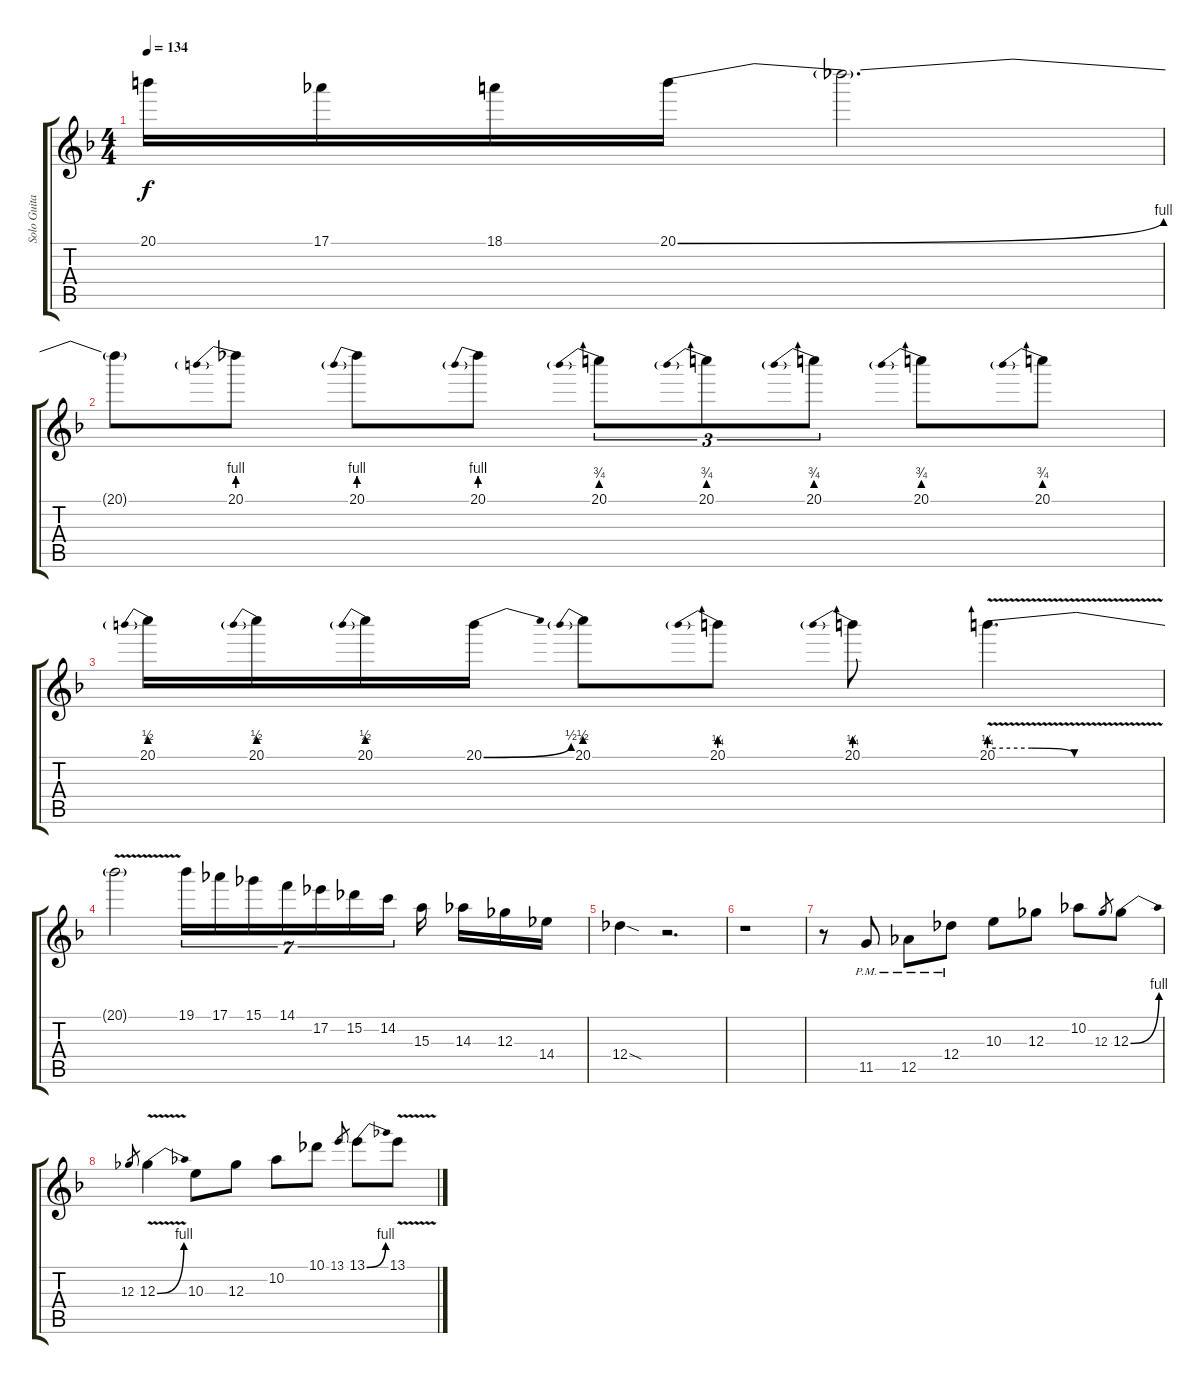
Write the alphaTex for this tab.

\track ("Solo Guitar" "Solo Guita") {instrument distortionguitar}
\staff {score tabs}
\tuning (Eb4 Bb3 Gb3 Db3 Ab2 Db2) {hide}
\ts (4 4)
\tempo 134
\clef g2
\ks f
20.1.16{dy f} 17.1.16 18.1.16 20.1{be (bend 0 0 60 4)}.16 20.1{t}.2{d} |
20.1{t}.8 20.1{be (prebend 0 4 60 4)}.8 20.1{be (prebend 0 4 60 4)}.8 20.1{be (prebend 0 4 60 4)}.8 20.1{be (prebend 0 3 60 3)}.8{tu (3 2)} 20.1{be (prebend 0 3 60 3)}.8{tu (3 2)} 20.1{be (prebend 0 3 60 3)}.8{tu (3 2)} 20.1{be (prebend 0 3 60 3)}.8 20.1{be (prebend 0 3 60 3)}.8 |
20.1{be (prebend 0 2 60 2)}.16 20.1{be (prebend 0 2 60 2)}.16 20.1{be (prebend 0 2 60 2)}.16 20.1{be (bend 0 0 60 2)}.16 20.1{be (prebend 0 2 60 2)}.8 20.1{be (prebend 0 1 60 1)}.8 20.1{be (prebend 0 1 60 1)}.8 20.1{be (custom 0 1 15 1 30 0 60 0) v}.4{d} |
20.1{t}.2 19.1.16{tu (7 4)} 17.1.16{tu (7 4)} 15.1.16{tu (7 4)} 14.1.16{tu (7 4)} 17.2.16{tu (7 4)} 15.2.16{tu (7 4)} 14.2.16{tu (7 4)} 15.3.16 14.3.16 12.3.16 14.4.16 |
12.4{sod}.4 r.2{d} |
r.1 |
r.8 11.5{pm}.8 12.5{pm}.8 12.4{pm}.8 10.3.8 12.3.8 10.2.8 12.3.8{gr} 12.3{be (bend 0 0 60 4)}.8 |
12.3.8{gr} 12.3{be (bend 0 0 60 4) v}.4 10.3.8 12.3.8 10.2.8 10.1.8 13.1.8{gr} 13.1{be (bend 0 0 60 4)}.8 13.1{v}.8
